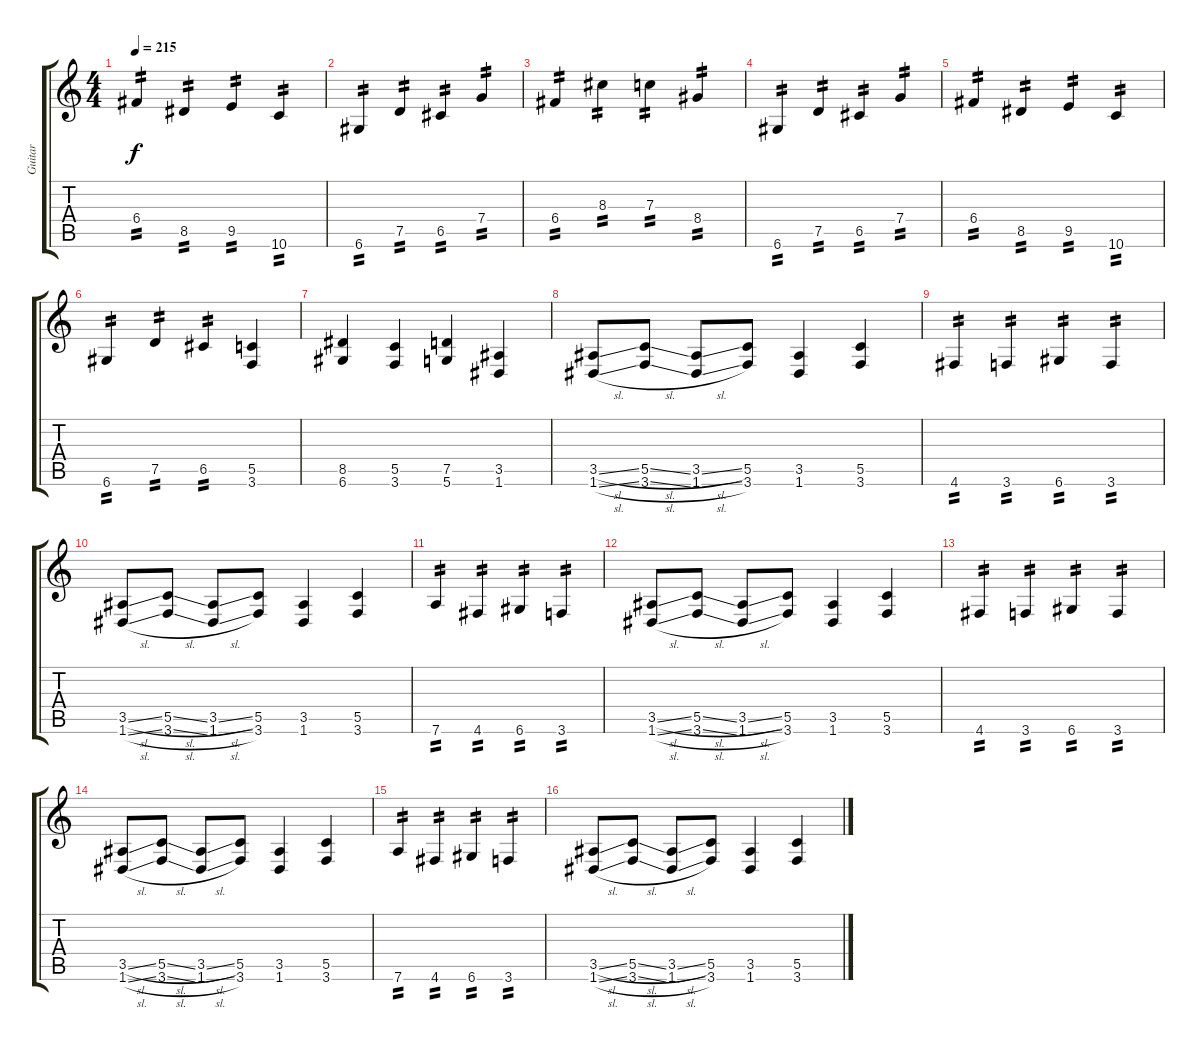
\track ("Guitar" "Guitar") {instrument distortionguitar}
\staff {score tabs}
\tuning (D4 A3 F3 C3 G2 D2) {hide}
\ts (4 4)
\tempo 215
\clef g2
\ks c
6.4.4{tp 2 dy f} 8.5.4{tp 2} 9.5.4{tp 2} 10.6.4{tp 2} |
6.6.4{tp 2} 7.5.4{tp 2} 6.5.4{tp 2} 7.4.4{tp 2} |
6.4.4{tp 2} 8.3.4{tp 2} 7.3.4{tp 2} 8.4.4{tp 2} |
6.6.4{tp 2} 7.5.4{tp 2} 6.5.4{tp 2} 7.4.4{tp 2} |
6.4.4{tp 2} 8.5.4{tp 2} 9.5.4{tp 2} 10.6.4{tp 2} |
6.6.4{tp 2} 7.5.4{tp 2} 6.5.4{tp 2} (5.5 3.6).4 |
(8.5 6.6).4 (5.5 3.6).4 (7.5 5.6).4 (3.5 1.6).4 |
(3.5{sl} 1.6{sl}).8 (5.5{sl} 3.6{sl}).8 (3.5{sl} 1.6{sl}).8 (5.5 3.6).8 (3.5 1.6).4 (5.5 3.6).4 |
4.6.4{tp 2} 3.6.4{tp 2} 6.6.4{tp 2} 3.6.4{tp 2} |
(3.5{sl} 1.6{sl}).8 (5.5{sl} 3.6{sl}).8 (3.5{sl} 1.6{sl}).8 (5.5 3.6).8 (3.5 1.6).4 (5.5 3.6).4 |
7.6.4{tp 2} 4.6.4{tp 2} 6.6.4{tp 2} 3.6.4{tp 2} |
(3.5{sl} 1.6{sl}).8 (5.5{sl} 3.6{sl}).8 (3.5{sl} 1.6{sl}).8 (5.5 3.6).8 (3.5 1.6).4 (5.5 3.6).4 |
4.6.4{tp 2} 3.6.4{tp 2} 6.6.4{tp 2} 3.6.4{tp 2} |
(3.5{sl} 1.6{sl}).8 (5.5{sl} 3.6{sl}).8 (3.5{sl} 1.6{sl}).8 (5.5 3.6).8 (3.5 1.6).4 (5.5 3.6).4 |
7.6.4{tp 2} 4.6.4{tp 2} 6.6.4{tp 2} 3.6.4{tp 2} |
(3.5{sl} 1.6{sl}).8 (5.5{sl} 3.6{sl}).8 (3.5{sl} 1.6{sl}).8 (5.5 3.6).8 (3.5 1.6).4 (5.5 3.6).4
